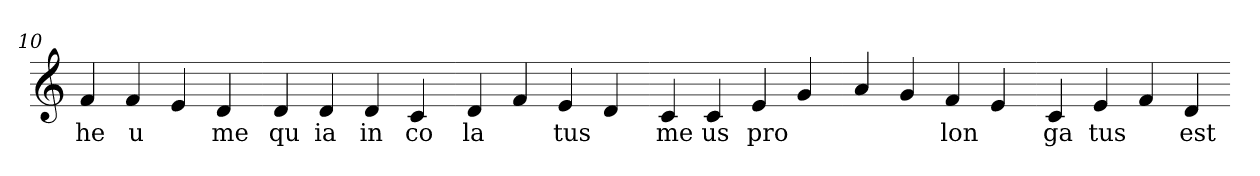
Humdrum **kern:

**kern	**text
*part1	*part1
*staff1	*staff1
*clefG2	*
=10.	=10.
4f	he
4f	u
4e	.
4d	me
=20.-	=20.-
4d	qu
4d	ia
4d	in
4c	co
=30.-	=30.-
4d	la
4f	.
4e	tus
4d	.
=40.-	=40.-
4c	me
4c	us
4e	pro
4g	.
=50.-	=50.-
4a	.
4g	.
4f	lon
4e	.
=60.-	=60.-
4c	ga
4e	tus
4f	.
4d	est
=-	=-
*-	*-
